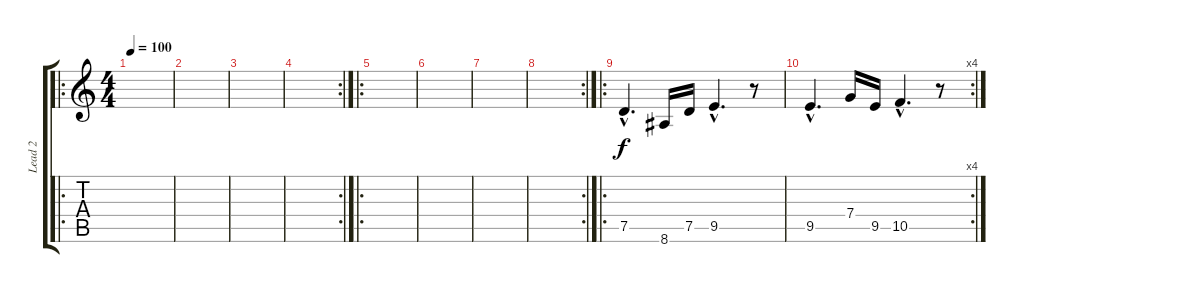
\track ("Lead 2" "Lead 2") {instrument overdrivenguitar}
\staff {score tabs}
\tuning (D4 A3 F3 C3 G2 D2) {hide}
\ro
\ts (4 4)
\tempo 100
\clef g2
\ks c
|
|
|
\rc 2
|
\ro
|
|
|
\rc 2
|
\ro
7.5{hac}.4{d} 8.6.16 7.5.16 9.5{hac}.4{d} r.8 |
\rc 4
9.5{hac}.4{d} 7.4.16 9.5.16 10.5{hac}.4{d} r.8
